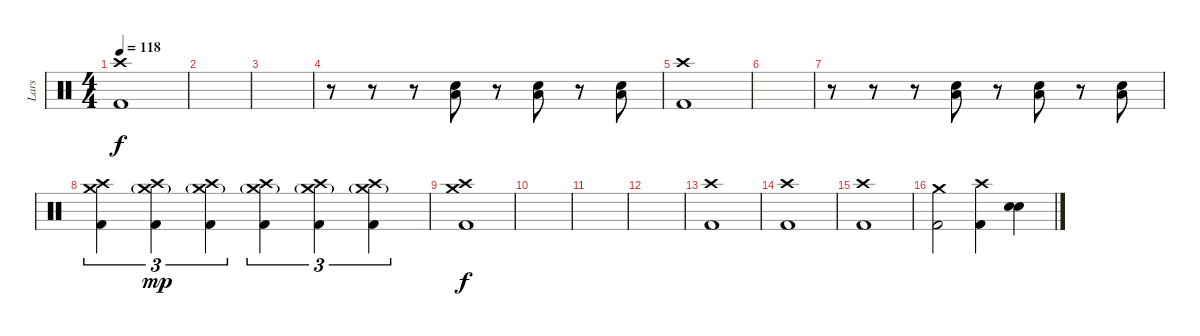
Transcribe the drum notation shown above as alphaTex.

\track ("Lars" "Lars") {solo instrument percussion}
\staff {score}
\articulation defaults
\ts (4 4)
\tempo 118
\clef neutral
\ks c
("Crash high (hit)" "Kick (hit) 2").1{dy f} |
|
|
r.8 r.8 r.8 ("Low Floor Tom (hit)" "Electric Snare (hit)").8 r.8 ("Low Floor Tom (hit)" "Electric Snare (hit)").8 r.8 ("Low Floor Tom (hit)" "Electric Snare (hit)").8 |
("Crash high (hit)" "Kick (hit) 2").1 |
|
r.8 r.8 r.8 ("Low Floor Tom (hit)" "Electric Snare (hit)").8 r.8 ("Low Floor Tom (hit)" "Electric Snare (hit)").8 r.8 ("Low Floor Tom (hit)" "Electric Snare (hit)").8 |
("Crash high (hit)" "Crash medium (hit)" "Kick (hit) 2").4{tu (3 2)} ("Crash high (hit)" "Crash medium (hit)"{g} "Kick (hit) 2").4{tu (3 2) dy mp} ("Crash high (hit)" "Crash medium (hit)"{g} "Kick (hit) 2").4{tu (3 2)} ("Crash high (hit)" "Crash medium (hit)"{g} "Kick (hit) 2").4{tu (3 2)} ("Crash high (hit)" "Crash medium (hit)"{g} "Kick (hit) 2").4{tu (3 2)} ("Crash high (hit)" "Crash medium (hit)"{g} "Kick (hit) 2").4{tu (3 2)} |
("Crash high (hit)" "Crash medium (hit)" "Kick (hit) 2").1{dy f} |
|
|
|
("Crash high (hit)" "Kick (hit) 2").1 |
("Crash high (hit)" "Kick (hit) 2").1 |
("Crash high (hit)" "Kick (hit) 2").1 |
("Crash medium (hit)" "Kick (hit) 2").2 ("Crash high (hit)" "Kick (hit) 2").4 ("Electric Snare (hit)" "Electric Snare (hit)").4
